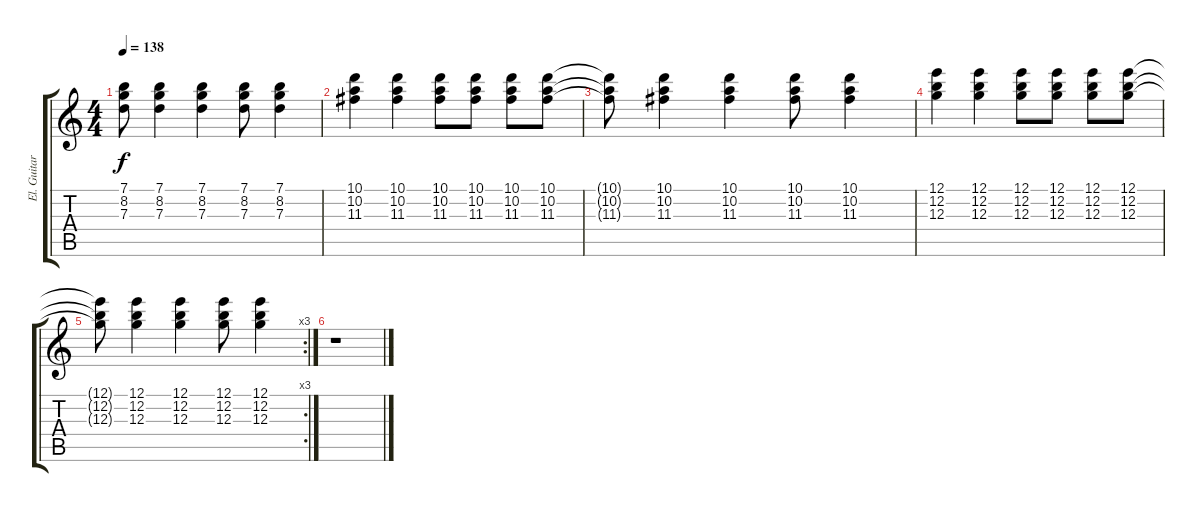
\track ("El. Guitar" "El. Guitar") {instrument distortionguitar}
\staff {score tabs}
\tuning (E4 B3 G3 D3 A2 E2) {hide}
\ts (4 4)
\tempo 138
\clef g2
\ks c
(7.1{t} 8.2{t} 7.3{t}).8{dy f} (7.1 8.2 7.3).4 (7.1 8.2 7.3).4 (7.1 8.2 7.3).8 (7.1 8.2 7.3).4 |
(10.1 10.2 11.3).4 (10.1 10.2 11.3).4 (10.1 10.2 11.3).8 (10.1 10.2 11.3).8 (10.1 10.2 11.3).8 (10.1 10.2 11.3).8 |
(10.1{t} 10.2{t} 11.3{t}).8 (10.1 10.2 11.3).4 (10.1 10.2 11.3).4 (10.1 10.2 11.3).8 (10.1 10.2 11.3).4 |
(12.1 12.2 12.3).4 (12.1 12.2 12.3).4 (12.1 12.2 12.3).8 (12.1 12.2 12.3).8 (12.1 12.2 12.3).8 (12.1 12.2 12.3).8 |
\rc 3
(12.1{t} 12.2{t} 12.3{t}).8 (12.1 12.2 12.3).4 (12.1 12.2 12.3).4 (12.1 12.2 12.3).8 (12.1 12.2 12.3).4 |
r.1
